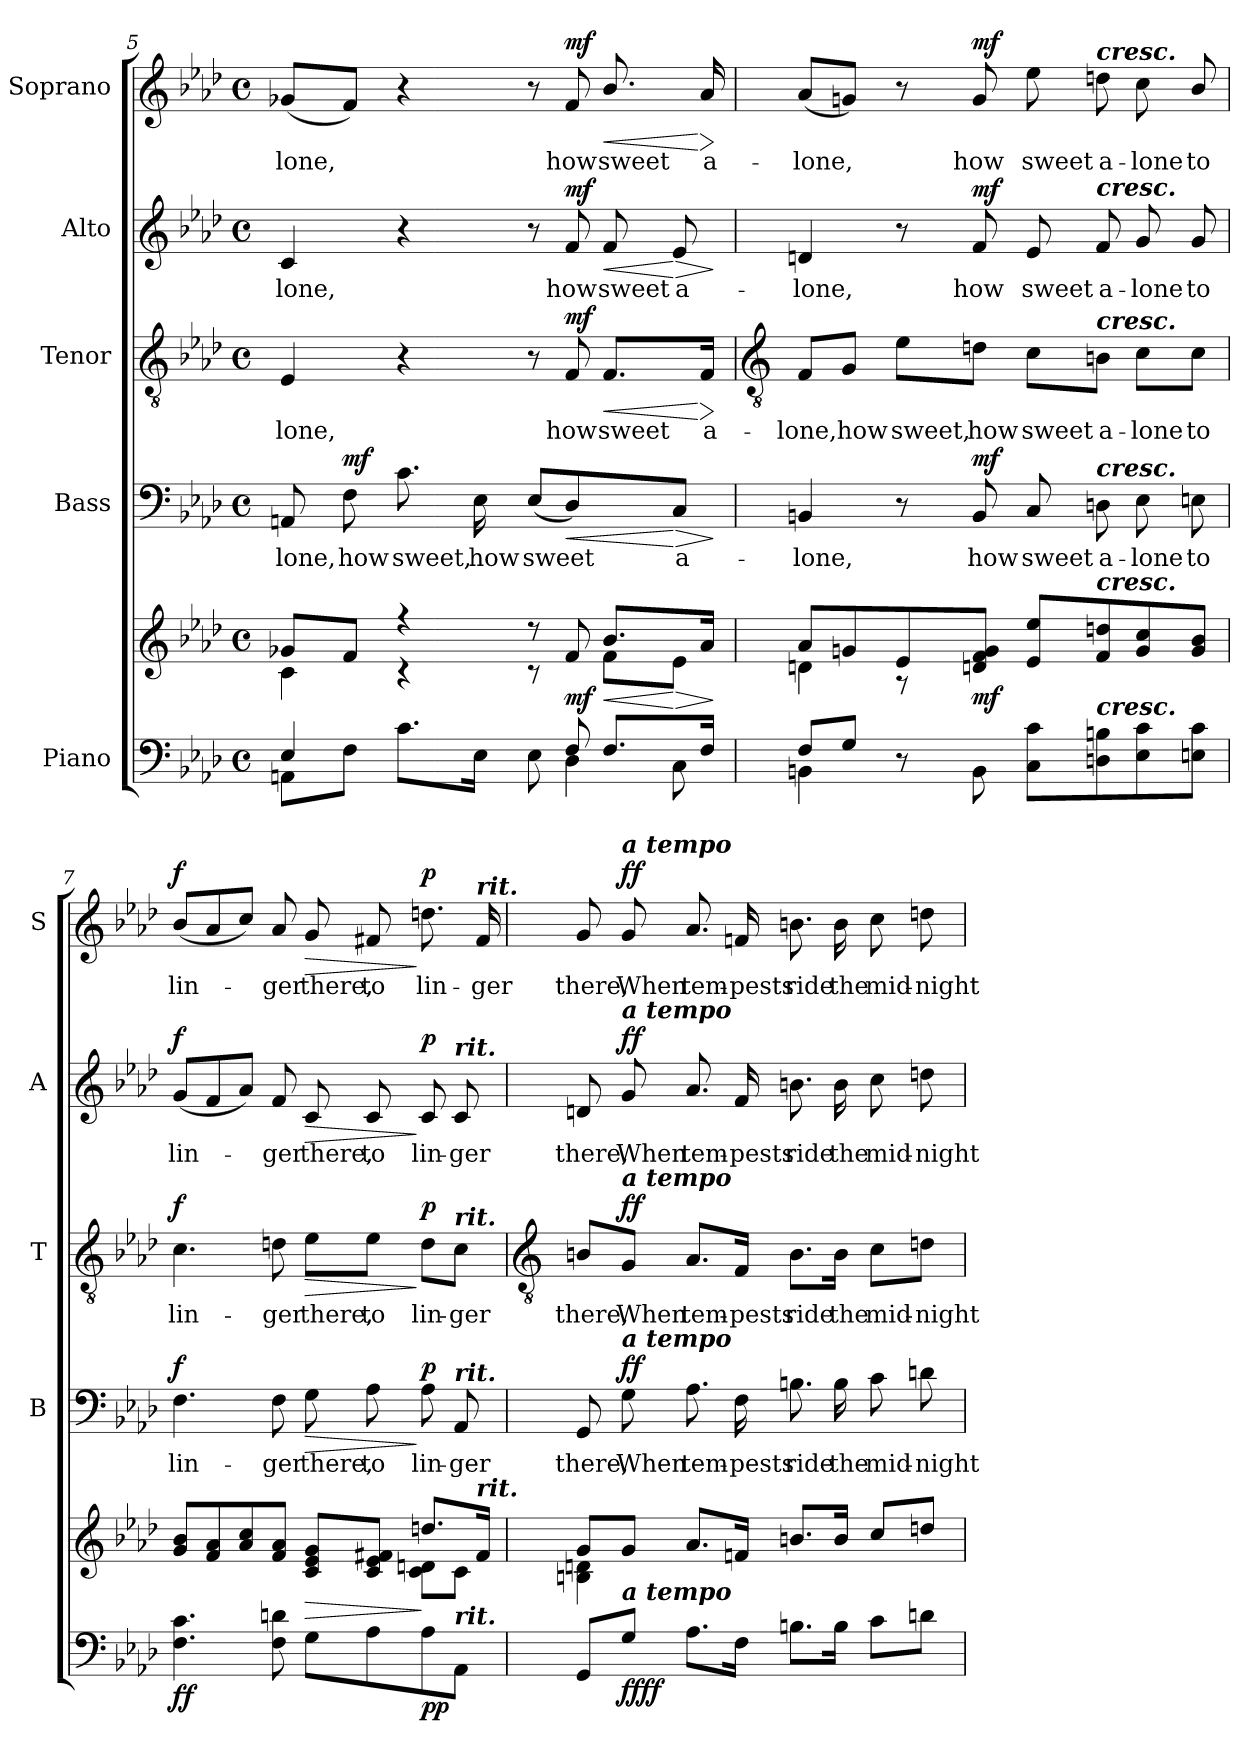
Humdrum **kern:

**kern	**kern	**dynam	**kern	**text	**dynam	**kern	**text	**dynam	**kern	**text	**dynam	**kern	**text	**dynam
*part5	*part5	*part5	*part4	*part4	*part4	*part3	*part3	*part3	*part2	*part2	*part2	*part1	*part1	*part1
*staff6	*staff5	*staff5/6	*staff4	*staff4	*staff4	*staff3	*staff3	*staff3	*staff2	*staff2	*staff2	*staff1	*staff1	*staff1
*I"Piano	*	*	*I"Bass	*	*	*I"Tenor	*	*	*I"Alto	*	*	*I"Soprano	*	*
*	*	*	*I'B	*	*	*I'T	*	*	*I'A	*	*	*I'S	*	*
*clefF4	*clefG2	*	*clefF4	*	*	*clefGv2	*	*	*clefG2	*	*	*clefG2	*	*
*k[b-e-a-d-]	*k[b-e-a-d-]	*	*k[b-e-a-d-]	*	*	*k[b-e-a-d-]	*	*	*k[b-e-a-d-]	*	*	*k[b-e-a-d-]	*	*
*A-:	*A-:	*	*A-:	*	*	*A-:	*	*	*A-:	*	*	*A-:	*	*
*M4/4	*M4/4	*	*M4/4	*	*	*M4/4	*	*	*M4/4	*	*	*M4/4	*	*
*met(c)	*met(c)	*	*met(c)	*	*	*met(c)	*	*	*met(c)	*	*	*met(c)	*	*
=5	=5	=5	=5	=5	=5	=5	=5	=5	=5	=5	=5	=5	=5	=5
*^	*^	*	*	*	*	*	*	*	*	*	*	*	*	*
!	!	!	!	!	!	!LO:LY:b	!	!	!LO:LY:b	!	!	!LO:LY:b	!	!	!LO:LY:b	!
4E-/	8AAn\L	8g-X/L	4c\	.	8AAn	-lone,	.	4E-	-lone,	.	4c	-lone,	.	(<8g-XL	-lone,	.
!	!	!	!	!	!	!LO:LY:b	!LO:DY:b	!	!	!	!	!	!	!	!	!
.	8F\J	8f/J	.	.	8F	how	mf	.	.	.	.	.	.	8fJ)	.	.
!	!	!	!	!	!	!LO:LY:b	!	!	!	!	!	!	!	!	!	!
4ryy	8.c\L	4r	4r	.	8.c	sweet,	.	4r	.	.	4r	.	.	4r	.	.
!	!	!	!	!	!	!LO:LY:b	!	!	!	!	!	!	!	!	!	!
.	16E-\J	.	.	.	16E-	how	.	.	.	.	.	.	.	.	.	.
!	!	!	!	!	!	!LO:LY:b	!	!	!	!	!	!	!	!	!	!
8ryy	8E-\	8r	8r	.	(<8E-L	sweet	.	8r	.	.	8r	.	.	8r	.	.
!	!	!	!	!LO:DY:b	!	!	!LO:HP:b	!	!LO:LY:b	!LO:DY:b	!	!LO:LY:b	!LO:DY:b	!	!LO:LY:b	!LO:DY:b
8F/	4D-\	8f/	8ryy	mf	4D-/)	.	<	8F	how	mf	8f	how	mf	8f	how	mf
!	!	!	!	!LO:HP:b	!	!	!	!	!	!	!	!	!	!	!	!
!	!	!	!	!LO:HP:n=1:b	!	!	!	!	!LO:LY:b	!LO:HP:b	!	!LO:LY:b	!LO:HP:b	!	!LO:LY:b	!LO:HP:b
8.F/L	.	8.b-/L	8f\L	< <	.	.	.	8.F/L	sweet	<	8f	sweet	<	8.b-/	sweet	<
!	!	!	!	!LO:HP:n=1:b	!	!LO:LY:b	!LO:HP:n=1:b	!	!	!	!	!LO:LY:b	!LO:HP:n=1:b	!	!	!
.	8C\	.	8e-\J	[ >	8CJ	a-	[ >	.	.	.	8e-	a-	[ >	.	.	.
!	!	!	!	!	!	!	!	!	!LO:LY:b	!LO:HP:n=1:b	!	!	!	!	!LO:LY:b	!LO:HP:n=1:b
16F/J	.	16a-/J	.	[	.	.	.	16F/Jk	a-	[ >	.	.	.	16a-	a-	[ >
*v	*v	*	*	*	*	*	*	*	*	*	*	*	*	*	*	*
*	*v	*v	*	*	*	*	*	*	*	*	*	*	*	*	*
.	.	]	.	.	]	.	.	]	.	.	]	.	.	]
!!LO:LB:g=z
=6	=6	=6	=6	=6	=6	=6	=6	=6	=6	=6	=6	=6	=6	=6
*	*	*	*	*	*	*clefGv2	*	*	*	*	*	*	*	*
*^	*^	*	*	*	*	*	*	*	*	*	*	*	*	*
!	!	!	!	!	!	!LO:LY:b	!	!	!LO:LY:b	!	!	!LO:LY:b	!	!	!LO:LY:b	!
8F/L	4BBn\	8a-/L	4dn\	.	4BBn	-lone,	.	8F/L	-lone,	.	4dn	-lone,	.	(<8a-L	-lone,	.
!	!	!	!	!	!	!	!	!	!LO:LY:b	!	!	!	!	!	!	!
8G/J	.	8gn/	.	.	.	.	.	8G/J	how	.	.	.	.	8gnJ)	.	.
!	!	!	!	!	!	!	!	!	!LO:LY:b	!	!	!	!	!	!	!
2ryy	8r	8e-/	8r	.	8r	.	.	8e-\L	sweet,	.	8r	.	.	8r	.	.
!	!	!	!	!LO:DY:b	!	!LO:LY:b	!LO:DY:b	!	!LO:LY:b	!	!	!LO:LY:b	!LO:DY:b	!	!LO:LY:b	!LO:DY:b
.	8BB\	8dn/ 8f/ 8g/J	2ryy	mf	8BB	how	mf	8dn\J	how	.	8f	how	mf	8g	how	mf
!	!	!	!	!	!	!LO:LY:b	!	!	!LO:LY:b	!	!	!LO:LY:b	!	!	!LO:LY:b	!
.	8C\ 8c\L	8e-/ 8ee-/L	.	.	8C	sweet	.	8c\L	sweet	.	8e-	sweet	.	8ee-	sweet	.
!	!	!	!	!	!	!	!	!	!	!	!	!	!	!LO:TX:a:Bi:t=cresc.	!	!
!	!	!	!	!	!	!	!	!	!	!	!LO:TX:a:Bi:t=cresc.	!	!	!	!	!
!	!	!	!	!	!	!	!	!LO:TX:a:Bi:t=cresc.	!	!	!	!	!	!	!	!
!	!	!	!	!	!LO:TX:a:Bi:t=cresc.	!	!	!	!	!	!	!	!	!	!	!
!	!	!LO:TX:a:Bi:t=cresc.	!	!	!	!	!	!	!	!	!	!	!	!	!	!
!	!LO:TX:a:Bi:t=cresc.	!	!	!	!	!	!	!	!	!	!	!	!	!	!	!
!	!	!	!	!	!	!LO:LY:b	!	!	!LO:LY:b	!	!	!LO:LY:b	!	!	!LO:LY:b	!
.	8Dn\ 8Bn\	8f/ 8ddn/	.	.	8Dn	a-	.	8Bn\J	a-	.	8f	a-	.	8ddn	a-	.
!	!	!	!	!	!	!LO:LY:b	!	!	!LO:LY:b	!	!	!LO:LY:b	!	!	!LO:LY:b	!
8ryy	8E-\ 8c\	8g/ 8cc/	.	.	8E-	-lone	.	8c\L	-lone	.	8g	-lone	.	8cc	-lone	.
!	!	!	!	!	!	!LO:LY:b	!	!	!LO:LY:b	!	!	!LO:LY:b	!	!	!LO:LY:b	!
8ryy	8En\ 8c\J	8g/ 8b-/J	8ryy	.	8En	to	.	8c\J	to	.	8g	to	.	8b-/	to	.
=7	=7	=7	=7	=7	=7	=7	=7	=7	=7	=7	=7	=7	=7	=7	=7	=7
!	!	!	!	!LO:DY:b=2	!	!LO:LY:b	!	!	!LO:LY:b	!	!	!LO:LY:b	!	!	!LO:LY:b	!
!	!	!	!	!LO:DY:n=1:b	!	!	!LO:DY:b	!	!	!LO:DY:b	!	!	!LO:DY:b	!	!	!LO:DY:b
*v	*v	*	*	*	*	*	*	*	*	*	*	*	*	*	*	*
4.F\ 4.c\	8g/ 8b-/L	2ryy	f f	4.F	lin-	f	4.c	lin-	f	(<8gL	lin-	f	(>8b-/L	lin-	f
.	8f/ 8a-/	.	.	.	.	.	.	.	.	8f	.	.	8a-	.	.
.	8a-/ 8cc/	.	.	.	.	.	.	.	.	8a-J)	.	.	8ccJ)	.	.
!	!	!	!	!	!LO:LY:b	!	!	!LO:LY:b	!	!	!LO:LY:b	!	!	!LO:LY:b	!
8F\ 8dn\	8f/ 8a-/J	.	.	8F	-ger	.	8dn	-ger	.	8f	ger	.	8a-	ger	.
!	!	!	!LO:HP:b	!	!LO:LY:b	!LO:HP:b	!	!LO:LY:b	!LO:HP:b	!	!LO:LY:b	!LO:HP:b	!	!LO:LY:b	!LO:HP:b
8G\L	8c/ 8e-/ 8g/L	4ryy	>	8G	there,	>	8e-\L	there,	>	8c	there,	>	8g	there,	>
!	!	!	!	!	!LO:LY:b	!	!	!LO:LY:b	!	!	!LO:LY:b	!	!	!LO:LY:b	!
8A-\	8c/ 8e-/ 8f#X/J	.	.	8A-	to	.	8e-\J	to	.	8c	to	.	8f#X	to	.
!	!	!	!LO:DY:n=2:b=2	!	!LO:LY:b	!	!	!LO:LY:b	!	!	!LO:LY:b	!	!	!LO:LY:b	!
!	!	!	!LO:DY:n=3:b	!	!	!LO:DY:n=1:b	!	!	!LO:DY:n=1:b	!	!	!LO:DY:n=1:b	!	!	!LO:DY:n=1:b
8A-\	8.ddn/L	8c\ 8dn\L	] p p	8A-	lin-	] p	8d\L	lin-	] p	8c	lin-	] p	8.ddn	lin-	] p
!	!	!	!	!	!	!	!	!	!	!LO:TX:a:Bi:t=rit.	!	!	!	!	!
!	!	!	!	!	!	!	!LO:TX:a:Bi:t=rit.	!	!	!	!	!	!	!	!
!	!	!	!	!LO:TX:a:Bi:t=rit.	!	!	!	!	!	!	!	!	!	!	!
!LO:TX:a:Bi:t=rit.	!	!	!	!	!	!	!	!	!	!	!	!	!	!	!
!	!	!	!	!	!LO:LY:b	!	!	!LO:LY:b	!	!	!LO:LY:b	!	!	!	!
8AA-\J	.	8c\J	.	8AA-	-ger	.	8c\J	-ger	.	8c	-ger	.	.	.	.
!	!	!	!	!	!	!	!	!	!	!	!	!	!LO:TX:a:Bi:t=rit.	!	!
!	!LO:TX:a:Bi:t=rit.	!	!	!	!	!	!	!	!	!	!	!	!	!	!
!	!	!	!	!	!	!	!	!	!	!	!	!	!	!LO:LY:b	!
.	16f#/J	.	.	.	.	.	.	.	.	.	.	.	16f#	-ger	.
!!LO:LB:g=z
=8	=8	=8	=8	=8	=8	=8	=8	=8	=8	=8	=8	=8	=8	=8	=8
*	*	*	*	*	*	*	*clefGv2	*	*	*	*	*	*	*	*
!	!	!	!	!	!LO:LY:b	!	!	!LO:LY:b	!	!	!LO:LY:b	!	!	!LO:LY:b	!
8GGL	8g/L	4Bn\ 4dn\	.	8GG	there,	.	8Bn/L	there,	.	8dn	there,	.	8g	there,	.
!	!	!	!	!	!	!	!	!	!	!	!	!	!LO:TX:a:Bi:t=a tempo	!	!
!	!	!	!	!	!	!	!	!	!	!LO:TX:a:Bi:t=a tempo	!	!	!	!	!
!	!	!	!	!	!	!	!LO:TX:a:Bi:t=a tempo	!	!	!	!	!	!	!	!
!	!	!	!	!LO:TX:a:Bi:t=a tempo	!	!	!	!	!	!	!	!	!	!	!
!LO:TX:a:Bi:t=a tempo	!	!	!	!	!	!	!	!	!	!	!	!	!	!	!
!	!	!	!LO:DY:b=2	!	!LO:LY:b	!	!	!LO:LY:b	!	!	!LO:LY:b	!	!	!LO:LY:b	!
!	!	!	!LO:DY:n=1:b	!	!	!LO:DY:b	!	!	!LO:DY:b	!	!	!LO:DY:b	!	!	!LO:DY:b
8GJ	8g/J	.	ff ff	8G	When	ff	8G/J	When	ff	8g	When	ff	8g	When	ff
!	!	!	!	!	!LO:LY:b	!	!	!LO:LY:b	!	!	!LO:LY:b	!	!	!LO:LY:b	!
8.A-L	8.a-/L	4ryy	.	8.A-	tem-	.	8.A-/L	tem-	.	8.a-	tem-	.	8.a-	tem-	.
!	!	!	!	!	!LO:LY:b	!	!	!LO:LY:b	!	!	!LO:LY:b	!	!	!LO:LY:b	!
16FJ	16fn/J	.	.	16F	-pests	.	16F/Jk	-pests	.	16f	-pests	.	16fn	-pests	.
!	!	!	!	!	!LO:LY:b	!	!	!LO:LY:b	!	!	!LO:LY:b	!	!	!LO:LY:b	!
8.BnL	8.bn/L	2ryy	.	8.Bn	ride	.	8.B\L	ride	.	8.bn	ride	.	8.bn	ride	.
!	!	!	!	!	!LO:LY:b	!	!	!LO:LY:b	!	!	!LO:LY:b	!	!	!LO:LY:b	!
16BJ	16b/J	.	.	16B	the	.	16B\Jk	the	.	16b	the	.	16b	the	.
!	!	!	!	!	!LO:LY:b	!	!	!LO:LY:b	!	!	!LO:LY:b	!	!	!LO:LY:b	!
8cL	8cc/L	.	.	8c	mid-	.	8c\L	mid-	.	8cc	mid-	.	8cc	mid-	.
!	!	!	!	!	!LO:LY:b	!	!	!LO:LY:b	!	!	!LO:LY:b	!	!	!LO:LY:b	!
8dnJ	8ddn/J	.	.	8dn	-night	.	8dn\J	-night	.	8ddn	-night	.	8ddn	-night	.
*	*v	*v	*	*	*	*	*	*	*	*	*	*	*	*	*
=	=	=	=	=	=	=	=	=	=	=	=	=	=	=
*-	*-	*-	*-	*-	*-	*-	*-	*-	*-	*-	*-	*-	*-	*-
